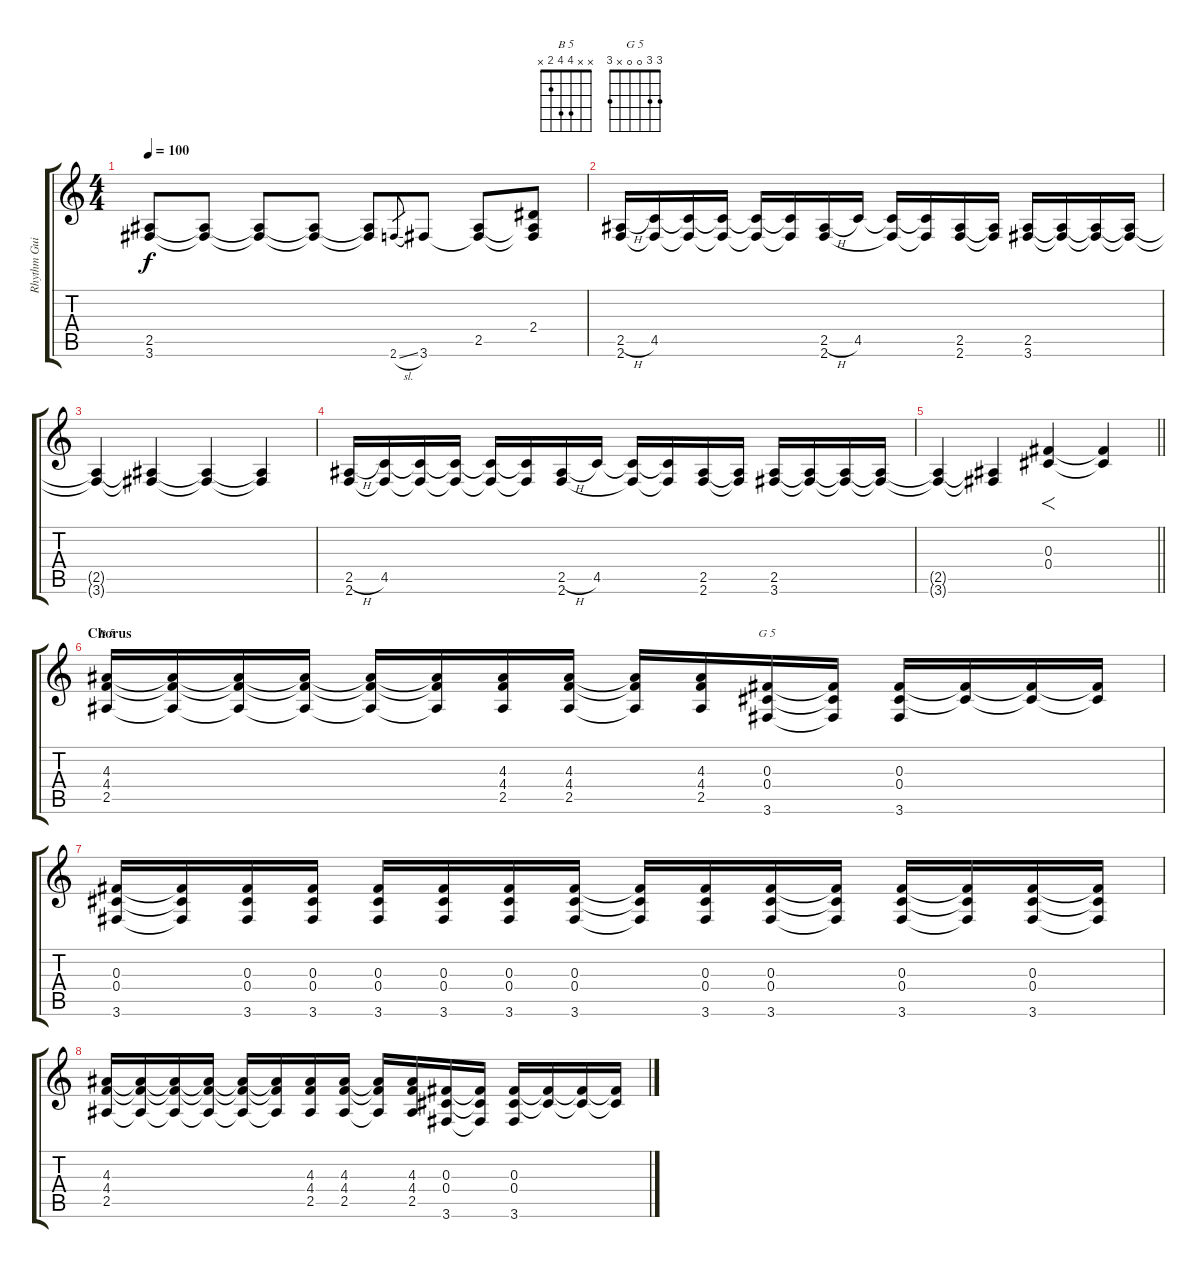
\track ("Rhythm Guitar 1" "Rhythm Gui") {instrument overdrivenguitar}
\staff {score tabs}
\tuning (Eb4 Bb3 Gb3 Db3 Ab2 Eb2) {hide}
\chord ("B 5" x x 4 4 2 x)
\chord ("G 5" 3 3 0 0 x 3)
\ts (4 4)
\tempo 100
\clef g2
\ks c
(2.5{t} 3.6{t}).8{dy f} (2.5{t} 3.6{t}).8 (2.5{t} 3.6{t}).8 (2.5{t} 3.6{t}).8 (2.5{t} 3.6{t}).8 2.6{sl}.8{gr} 3.6.8 (2.5 3.6{t}).8 (2.4 2.5{t} 3.6{t}).8 |
(2.5{h} 2.6).16 (4.5 2.6{t}).16 (4.5{t} 2.6{t}).16 (4.5{t} 2.6{t}).16 (4.5{t} 2.6{t}).16 (4.5{t} 2.6{t}).16 (2.5{h} 2.6).16 4.5.16 (4.5{t} 2.6{t}).16 (4.5{t} 2.6{t}).16 (2.5 2.6).16 (2.5{t} 2.6{t}).16 (2.5 3.6).16 (2.5{t} 3.6{t}).16 (2.5{t} 3.6{t}).16 (2.5{t} 3.6{t}).16 |
(2.5{t} 3.6{t}).4 (2.5{t} 3.6{t}).4 (2.5{t} 3.6{t}).4 (2.5{t} 3.6{t}).4 |
(2.5{h} 2.6).16 (4.5 2.6{t}).16 (4.5{t} 2.6{t}).16 (4.5{t} 2.6{t}).16 (4.5{t} 2.6{t}).16 (4.5{t} 2.6{t}).16 (2.5{h} 2.6).16 4.5.16 (4.5{t} 2.6{t}).16 (4.5{t} 2.6{t}).16 (2.5 2.6).16 (2.5{t} 2.6{t}).16 (2.5 3.6).16 (2.5{t} 3.6{t}).16 (2.5{t} 3.6{t}).16 (2.5{t} 3.6{t}).16 |
\barLineRight lightlight
(2.5{t} 3.6{t}).4 (2.5{t} 3.6{t}).4 (0.3 0.4).4{f} (0.3{t} 0.4{t}).4 |
\section ("" "Chorus")
(4.3 4.4 2.5).16{ch "B 5"} (4.3{t} 4.4{t} 2.5{t}).16 (4.3{t} 4.4{t} 2.5{t}).16 (4.3{t} 4.4{t} 2.5{t}).16 (4.3{t} 4.4{t} 2.5{t}).16 (4.3{t} 4.4{t} 2.5{t}).16 (4.3 4.4 2.5).16 (4.3 4.4 2.5).16 (4.3{t} 4.4{t} 2.5{t}).16 (4.3 4.4 2.5).16 (0.3 0.4 3.6).16{ch "G 5"} (0.3{t} 0.4{t} 3.6{t}).16 (0.3 0.4 3.6).16 (0.3{t} 0.4{t}).16 (0.3{t} 0.4{t}).16 (0.3{t} 0.4{t}).16 |
(0.3 0.4 3.6).16 (0.3{t} 0.4{t} 3.6{t}).16 (0.3 0.4 3.6).16 (0.3 0.4 3.6).16 (0.3 0.4 3.6).16 (0.3 0.4 3.6).16 (0.3 0.4 3.6).16 (0.3 0.4 3.6).16 (0.3{t} 0.4{t} 3.6{t}).16 (0.3 0.4 3.6).16 (0.3 0.4 3.6).16 (0.3{t} 0.4{t} 3.6{t}).16 (0.3 0.4 3.6).16 (0.3{t} 0.4{t} 3.6{t}).16 (0.3 0.4 3.6).16 (0.3{t} 0.4{t} 3.6{t}).16 |
(4.3 4.4 2.5).16 (4.3{t} 4.4{t} 2.5{t}).16 (4.3{t} 4.4{t} 2.5{t}).16 (4.3{t} 4.4{t} 2.5{t}).16 (4.3{t} 4.4{t} 2.5{t}).16 (4.3{t} 4.4{t} 2.5{t}).16 (4.3 4.4 2.5).16 (4.3 4.4 2.5).16 (4.3{t} 4.4{t} 2.5{t}).16 (4.3 4.4 2.5).16 (0.3 0.4 3.6).16 (0.3{t} 0.4{t} 3.6{t}).16 (0.3 0.4 3.6).16 (0.3{t} 0.4{t}).16 (0.3{t} 0.4{t}).16 (0.3{t} 0.4{t}).16
